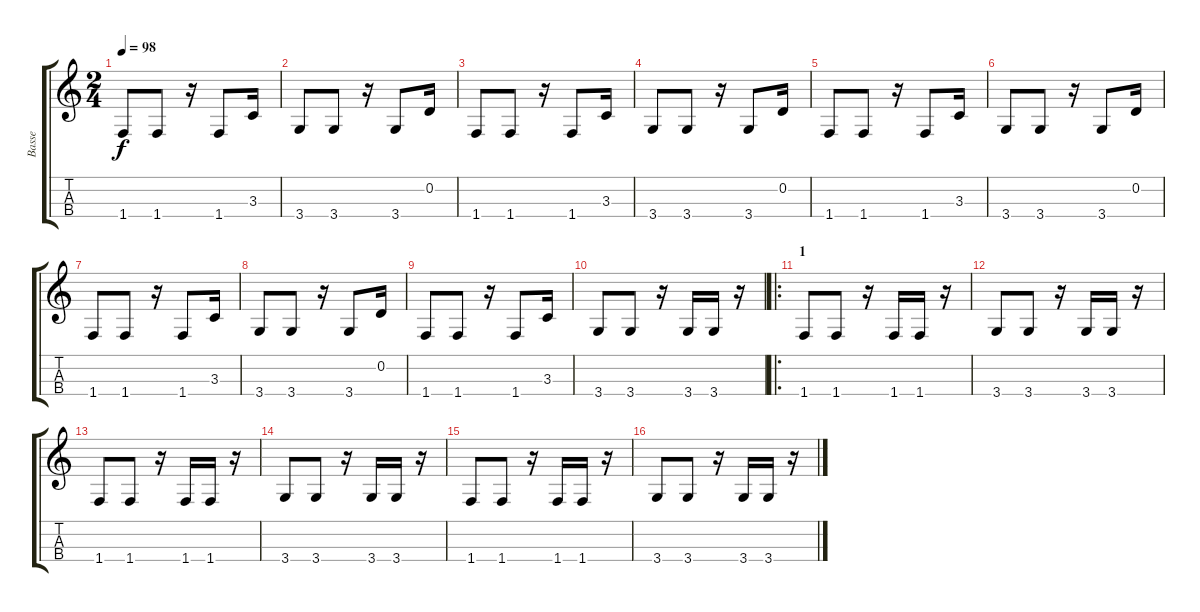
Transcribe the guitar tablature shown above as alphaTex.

\track ("Basse" "Basse") {instrument electricbassfinger}
\staff {score tabs}
\tuning (G3 D3 A2 E2) {hide}
\ts (2 4)
\tempo 98
\clef g2
\ks c
1.4.8{dy f} 1.4.8 r.16 1.4.8 3.3.16 |
3.4.8 3.4.8 r.16 3.4.8 0.2.16 |
1.4.8 1.4.8 r.16 1.4.8 3.3.16 |
3.4.8 3.4.8 r.16 3.4.8 0.2.16 |
1.4.8 1.4.8 r.16 1.4.8 3.3.16 |
3.4.8 3.4.8 r.16 3.4.8 0.2.16 |
1.4.8 1.4.8 r.16 1.4.8 3.3.16 |
3.4.8 3.4.8 r.16 3.4.8 0.2.16 |
1.4.8 1.4.8 r.16 1.4.8 3.3.16 |
3.4.8 3.4.8 r.16 3.4.16 3.4.16 r.16 |
\ro
\section ("" "1")
1.4.8 1.4.8 r.16 1.4.16 1.4.16 r.16 |
3.4.8 3.4.8 r.16 3.4.16 3.4.16 r.16 |
1.4.8 1.4.8 r.16 1.4.16 1.4.16 r.16 |
3.4.8 3.4.8 r.16 3.4.16 3.4.16 r.16 |
1.4.8 1.4.8 r.16 1.4.16 1.4.16 r.16 |
3.4.8 3.4.8 r.16 3.4.16 3.4.16 r.16
